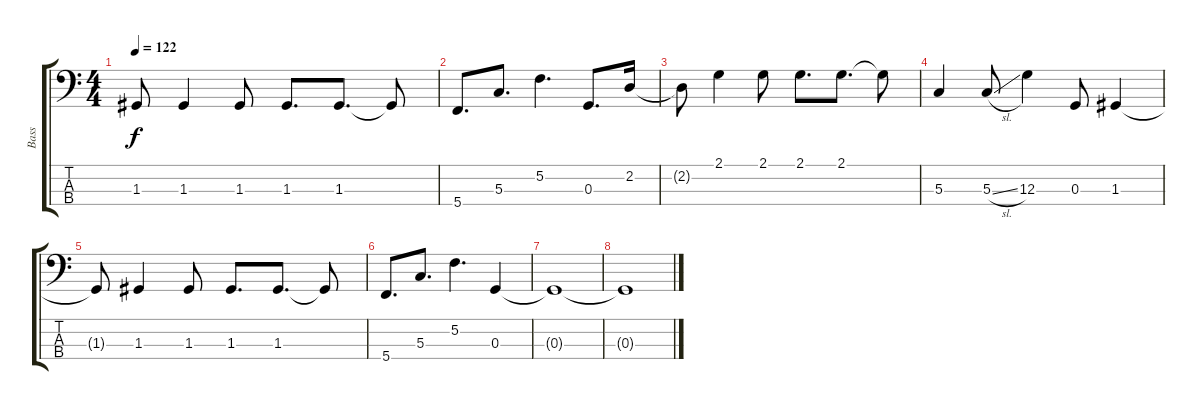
\track ("Bass" "Bass") {instrument electricbassfinger}
\staff {score tabs}
\tuning (F2 C2 G1 C1) {hide}
\ts (4 4)
\tempo 122
\clef f4
\ks c
1.3{t}.8{dy f} 1.3.4 1.3.8 1.3.8{d} 1.3.8{d} 1.3{t}.8 |
5.4.8{d} 5.3.8{d} 5.2.4{d} 0.3.8{d} 2.2.16 |
2.2{t}.8 2.1.4 2.1.8 2.1.8{d} 2.1.8{d} 2.1{t}.8 |
5.3.4 5.3{sl}.8 12.3.4 0.3.8 1.3.4 |
1.3{t}.8 1.3.4 1.3.8 1.3.8{d} 1.3.8{d} 1.3{t}.8 |
5.4.8{d} 5.3.8{d} 5.2.4{d} 0.3.4 |
0.3{t}.1 |
0.3{t}.1{volume 0}
